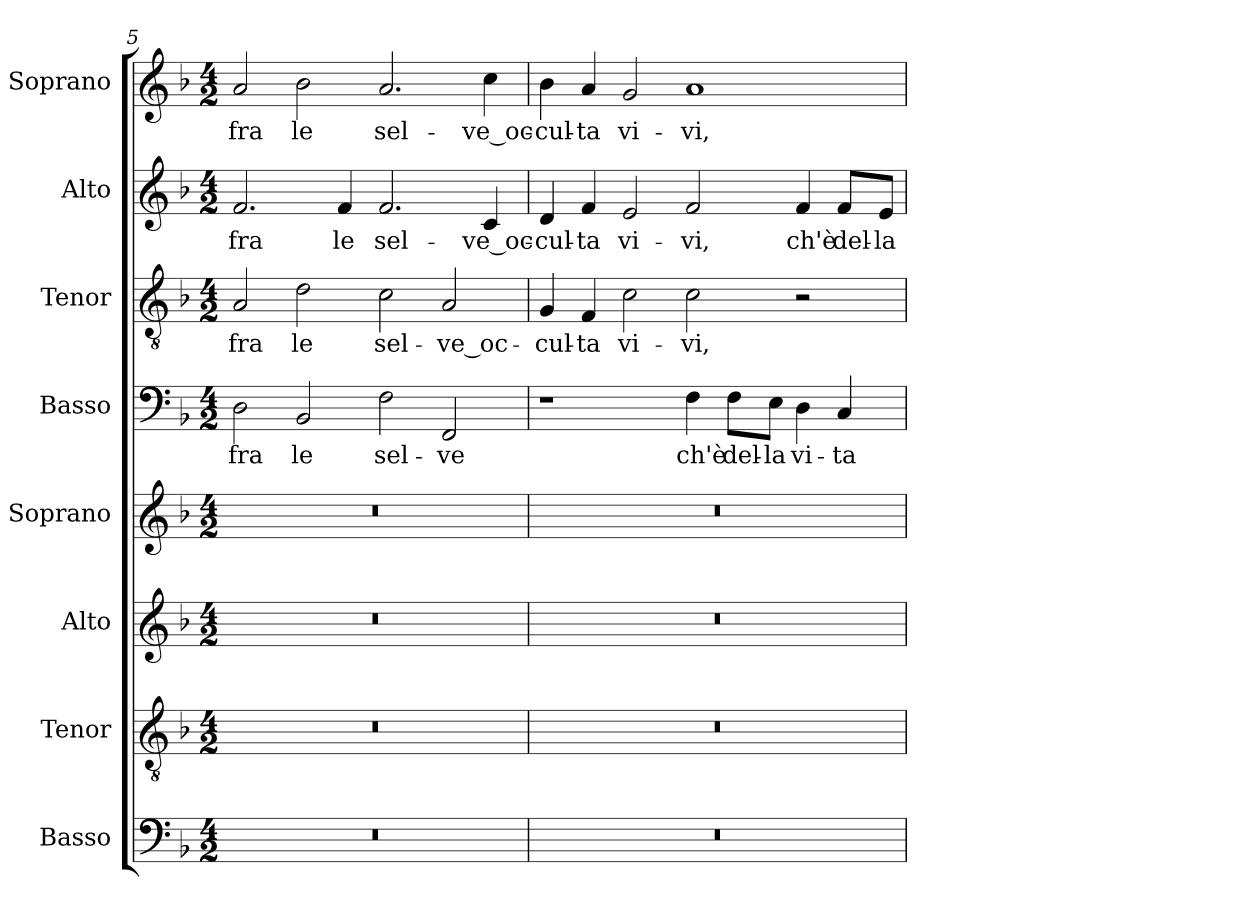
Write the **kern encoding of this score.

**kern	**kern	**kern	**kern	**kern	**text	**kern	**text	**kern	**text	**kern	**text
*part8	*part7	*part6	*part5	*part4	*part4	*part3	*part3	*part2	*part2	*part1	*part1
*staff8	*staff7	*staff6	*staff5	*staff4	*staff4	*staff3	*staff3	*staff2	*staff2	*staff1	*staff1
*I"Basso	*I"Tenor	*I"Alto	*I"Soprano	*I"Basso	*	*I"Tenor	*	*I"Alto	*	*I"Soprano	*
*	*I'T.	*I'A.	*I'Sop.	*	*	*I'T.	*	*I'A.	*	*I'Sop.	*
*clefF4	*clefGv2	*clefG2	*clefG2	*clefF4	*	*clefGv2	*	*clefG2	*	*clefG2	*
*	*ITrd7c12	*	*	*	*	*ITrd7c12	*	*	*	*	*
*k[b-]	*k[b-]	*k[b-]	*k[b-]	*k[b-]	*	*k[b-]	*	*k[b-]	*	*k[b-]	*
*F:	*F:	*F:	*F:	*F:	*	*F:	*	*F:	*	*F:	*
*M4/2	*M4/2	*M4/2	*M4/2	*M4/2	*	*M4/2	*	*M4/2	*	*M4/2	*
=5	=5	=5	=5	=5	=5	=5	=5	=5	=5	=5	=5
!LO:N:vis=1	!LO:N:vis=1	!LO:N:vis=1	!LO:N:vis=1	!	!	!	!	!	!	!	!
!	!	!	!	!	!LO:LY:b:color=#000000	!	!	!	!	!	!
!	!	!	!	!	!	!	!LO:LY:b:color=#000000	!	!	!	!
!	!	!	!	!	!	!	!	!	!LO:LY:b:color=#000000	!	!
!	!	!	!	!	!	!	!	!	!	!	!LO:LY:b:color=#000000
0r	0r	0r	0r	2Di\	fra	2AAi/	fra	2.fi/	fra	2ai/	fra
!	!	!	!	!	!LO:LY:b:color=#000000	!	!	!	!	!	!
!	!	!	!	!	!	!	!LO:LY:b:color=#000000	!	!	!	!
!	!	!	!	!	!	!	!	!	!	!	!LO:LY:b:color=#000000
.	.	.	.	2BB-i/	le	2Di\	le	.	.	2b-i\	le
!	!	!	!	!	!	!	!	!	!LO:LY:b:color=#000000	!	!
.	.	.	.	.	.	.	.	4fi/	le	.	.
!	!	!	!	!	!LO:LY:b:color=#000000	!	!	!	!	!	!
!	!	!	!	!	!	!	!LO:LY:b:color=#000000	!	!	!	!
!	!	!	!	!	!	!	!	!	!LO:LY:b:color=#000000	!	!
!	!	!	!	!	!	!	!	!	!	!	!LO:LY:b:color=#000000
.	.	.	.	2Fi\	sel-	2Ci\	sel-	2.fi/	sel-	2.ai/	sel-
!	!	!	!	!	!LO:LY:b:color=#000000	!	!	!	!	!	!
!	!	!	!	!	!	!	!LO:LY:b:color=#000000	!	!	!	!
.	.	.	.	2FFi/	-ve	2AAi/	-ve_oc-	.	.	.	.
!	!	!	!	!	!	!	!	!	!LO:LY:b:color=#000000	!	!
!	!	!	!	!	!	!	!	!	!	!	!LO:LY:b:color=#000000
.	.	.	.	.	.	.	.	4ci/	-ve_oc-	4cci\	-ve_oc-
=6	=6	=6	=6	=6	=6	=6	=6	=6	=6	=6	=6
!LO:N:vis=1	!LO:N:vis=1	!LO:N:vis=1	!LO:N:vis=1	!	!	!	!	!	!	!	!
!	!	!	!	!	!	!	!LO:LY:b:color=#000000	!	!	!	!
!	!	!	!	!	!	!	!	!	!LO:LY:b:color=#000000	!	!
!	!	!	!	!	!	!	!	!	!	!	!LO:LY:b:color=#000000
0r	0r	0r	0r	1r	.	4GGi/	-cul-	4di/	-cul-	4b-i\	-cul-
!	!	!	!	!	!	!	!LO:LY:b:color=#000000	!	!	!	!
!	!	!	!	!	!	!	!	!	!LO:LY:b:color=#000000	!	!
!	!	!	!	!	!	!	!	!	!	!	!LO:LY:b:color=#000000
.	.	.	.	.	.	4FFi/	-ta	4fi/	-ta	4ai/	-ta
!	!	!	!	!	!	!	!LO:LY:b:color=#000000	!	!	!	!
!	!	!	!	!	!	!	!	!	!LO:LY:b:color=#000000	!	!
!	!	!	!	!	!	!	!	!	!	!	!LO:LY:b:color=#000000
.	.	.	.	.	.	2Ci\	vi-	2ei/	vi-	2gi/	vi-
!	!	!	!	!	!LO:LY:b:color=#000000	!	!	!	!	!	!
!	!	!	!	!	!	!	!LO:LY:b:color=#000000	!	!	!	!
!	!	!	!	!	!	!	!	!	!LO:LY:b:color=#000000	!	!
!	!	!	!	!	!	!	!	!	!	!	!LO:LY:b:color=#000000
.	.	.	.	4Fi\	ch'è	2Ci\	-vi,	2fi/	-vi,	1ai	-vi,
!	!	!	!	!	!LO:LY:b:color=#000000	!	!	!	!	!	!
.	.	.	.	8Fi\L	del-	.	.	.	.	.	.
!	!	!	!	!	!LO:LY:b:color=#000000	!	!	!	!	!	!
.	.	.	.	8Ei\J	-la	.	.	.	.	.	.
!	!	!	!	!	!LO:LY:b:color=#000000	!	!	!	!	!	!
!	!	!	!	!	!	!	!	!	!LO:LY:b:color=#000000	!	!
.	.	.	.	4Di\	vi-	2r	.	4fi/	ch'è	.	.
!	!	!	!	!	!LO:LY:b:color=#000000	!	!	!	!	!	!
!	!	!	!	!	!	!	!	!	!LO:LY:b:color=#000000	!	!
.	.	.	.	4Ci/	-ta	.	.	8fi/L	del-	.	.
!	!	!	!	!	!	!	!	!	!LO:LY:b:color=#000000	!	!
.	.	.	.	.	.	.	.	8ei/J	-la	.	.
=	=	=	=	=	=	=	=	=	=	=	=
*-	*-	*-	*-	*-	*-	*-	*-	*-	*-	*-	*-
